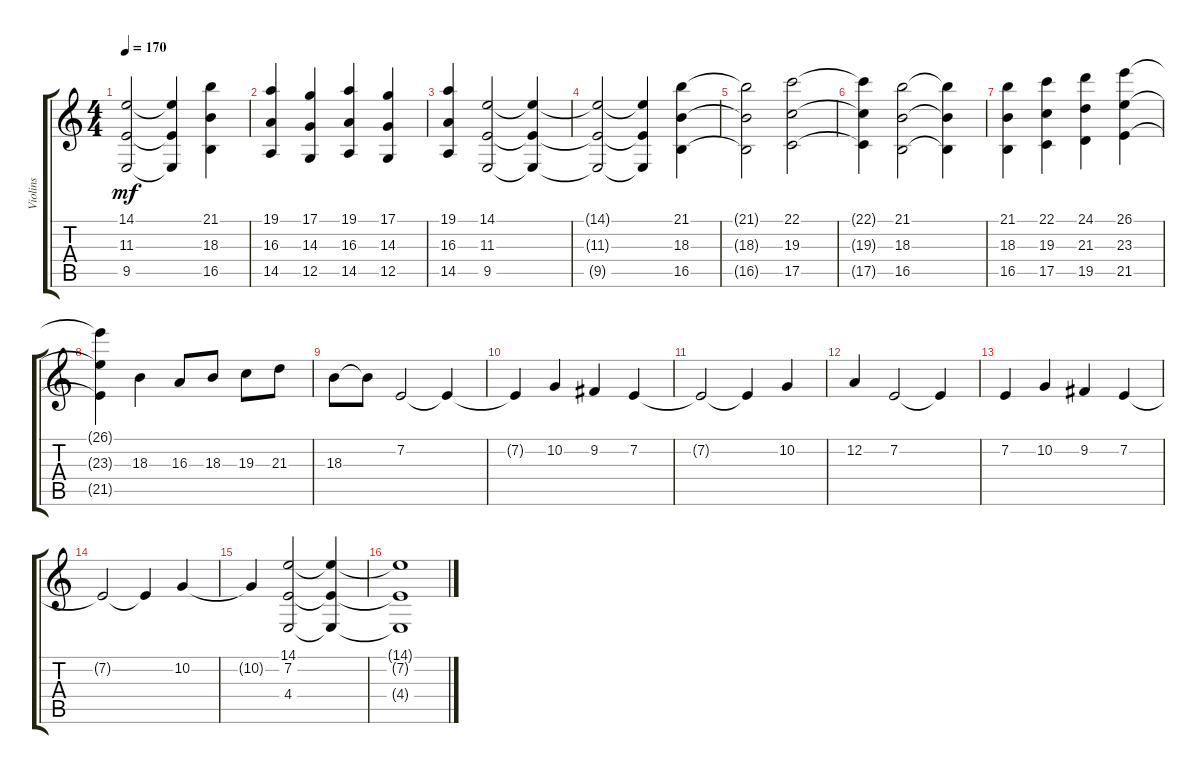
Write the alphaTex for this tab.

\track ("Violins" "Violins") {instrument synthstrings1}
\staff {score tabs}
\tuning (D4 A3 F3 C3 G2 C2) {hide}
\ts (4 4)
\tempo 170
\clef g2
\ks c
(14.1 11.3 9.5).2{dy mf} (14.1{t} 11.3{t} 9.5{t}).4 (21.1 18.3 16.5).4 |
(19.1 16.3 14.5).4 (17.1 14.3 12.5).4 (19.1 16.3 14.5).4 (17.1 14.3 12.5).4 |
(19.1 16.3 14.5).4 (14.1 11.3 9.5).2 (14.1{t} 11.3{t} 9.5{t}).4 |
(14.1{t} 11.3{t} 9.5{t}).2 (14.1{t} 11.3{t} 9.5{t}).4 (21.1 18.3 16.5).4 |
(21.1{t} 18.3{t} 16.5{t}).2 (22.1 19.3 17.5).2 |
(22.1{t} 19.3{t} 17.5{t}).4 (21.1 18.3 16.5).2 (21.1{t} 18.3{t} 16.5{t}).4 |
(21.1 18.3 16.5).4 (22.1 19.3 17.5).4 (24.1 21.3 19.5).4 (26.1 23.3 21.5).4 |
(26.1{t} 23.3{t} 21.5{t}).4 18.3.4 16.3.8 18.3.8 19.3.8 21.3.8 |
18.3.8 18.3{t}.8 7.2.2 7.2{t}.4 |
7.2{t}.4 10.2.4 9.2.4 7.2.4 |
7.2{t}.2 7.2{t}.4 10.2.4 |
12.2.4 7.2.2 7.2{t}.4 |
7.2.4 10.2.4 9.2.4 7.2.4 |
7.2{t}.2 7.2{t}.4 10.2.4 |
10.2{t}.4 (14.1 7.2 4.4).2 (14.1{t} 7.2{t} 4.4{t}).4 |
(14.1{t} 7.2{t} 4.4{t}).1
